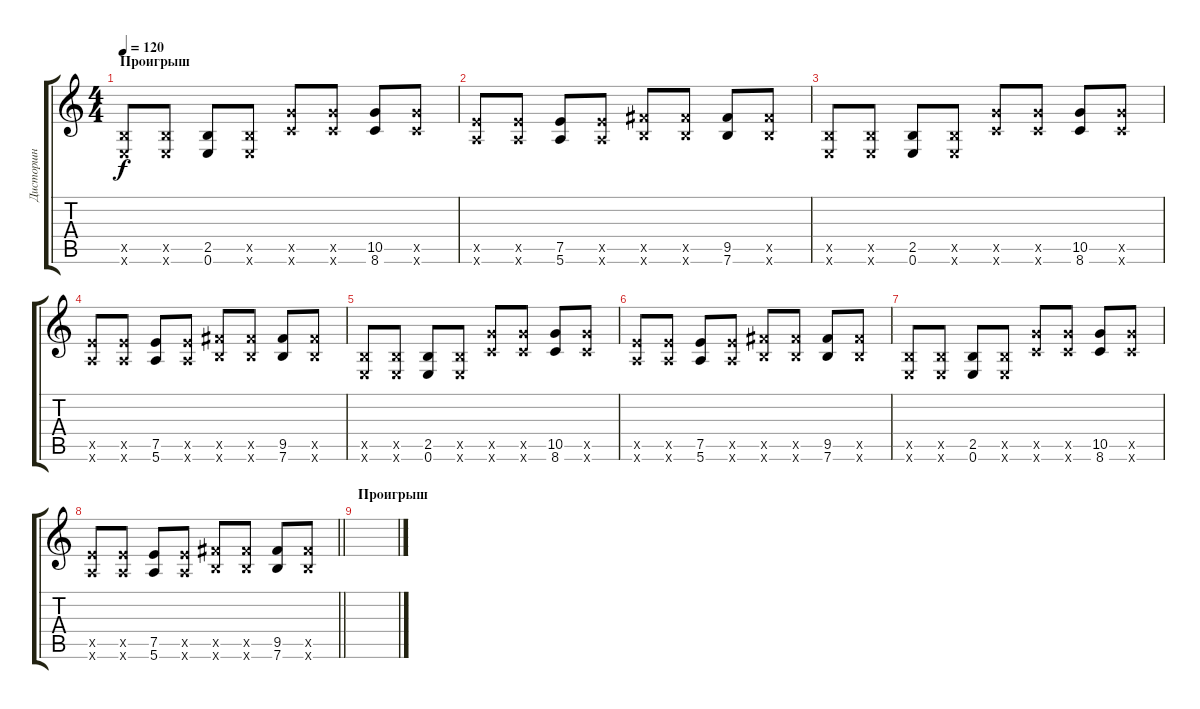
\track ("Дисторшн" "Дисторшн") {instrument distortionguitar}
\staff {score tabs}
\tuning (E4 B3 G3 D3 A2 E2) {hide}
\ts (4 4)
\section ("" "Проигрыш")
\tempo 120
\clef g2
\ks c
(2.5{x} 0.6{x}).8{dy f} (2.5{x} 0.6{x}).8 (2.5 0.6).8 (2.5{x} 0.6{x}).8 (10.5{x} 8.6{x}).8 (10.5{x} 8.6{x}).8 (10.5 8.6).8 (10.5{x} 8.6{x}).8 |
(7.5{x} 5.6{x}).8 (7.5{x} 5.6{x}).8 (7.5 5.6).8 (7.5{x} 5.6{x}).8 (9.5{x} 7.6{x}).8 (9.5{x} 7.6{x}).8 (9.5 7.6).8 (9.5{x} 7.6{x}).8 |
(2.5{x} 0.6{x}).8 (2.5{x} 0.6{x}).8 (2.5 0.6).8 (2.5{x} 0.6{x}).8 (10.5{x} 8.6{x}).8 (10.5{x} 8.6{x}).8 (10.5 8.6).8 (10.5{x} 8.6{x}).8 |
(7.5{x} 5.6{x}).8 (7.5{x} 5.6{x}).8 (7.5 5.6).8 (7.5{x} 5.6{x}).8 (9.5{x} 7.6{x}).8 (9.5{x} 7.6{x}).8 (9.5 7.6).8 (9.5{x} 7.6{x}).8 |
(2.5{x} 0.6{x}).8 (2.5{x} 0.6{x}).8 (2.5 0.6).8 (2.5{x} 0.6{x}).8 (10.5{x} 8.6{x}).8 (10.5{x} 8.6{x}).8 (10.5 8.6).8 (10.5{x} 8.6{x}).8 |
(7.5{x} 5.6{x}).8 (7.5{x} 5.6{x}).8 (7.5 5.6).8 (7.5{x} 5.6{x}).8 (9.5{x} 7.6{x}).8 (9.5{x} 7.6{x}).8 (9.5 7.6).8 (9.5{x} 7.6{x}).8 |
(2.5{x} 0.6{x}).8 (2.5{x} 0.6{x}).8 (2.5 0.6).8 (2.5{x} 0.6{x}).8 (10.5{x} 8.6{x}).8 (10.5{x} 8.6{x}).8 (10.5 8.6).8 (10.5{x} 8.6{x}).8 |
\barLineRight lightlight
(7.5{x} 5.6{x}).8 (7.5{x} 5.6{x}).8 (7.5 5.6).8 (7.5{x} 5.6{x}).8 (9.5{x} 7.6{x}).8 (9.5{x} 7.6{x}).8 (9.5 7.6).8 (9.5{x} 7.6{x}).8 |
\section ("" "Проигрыш")
